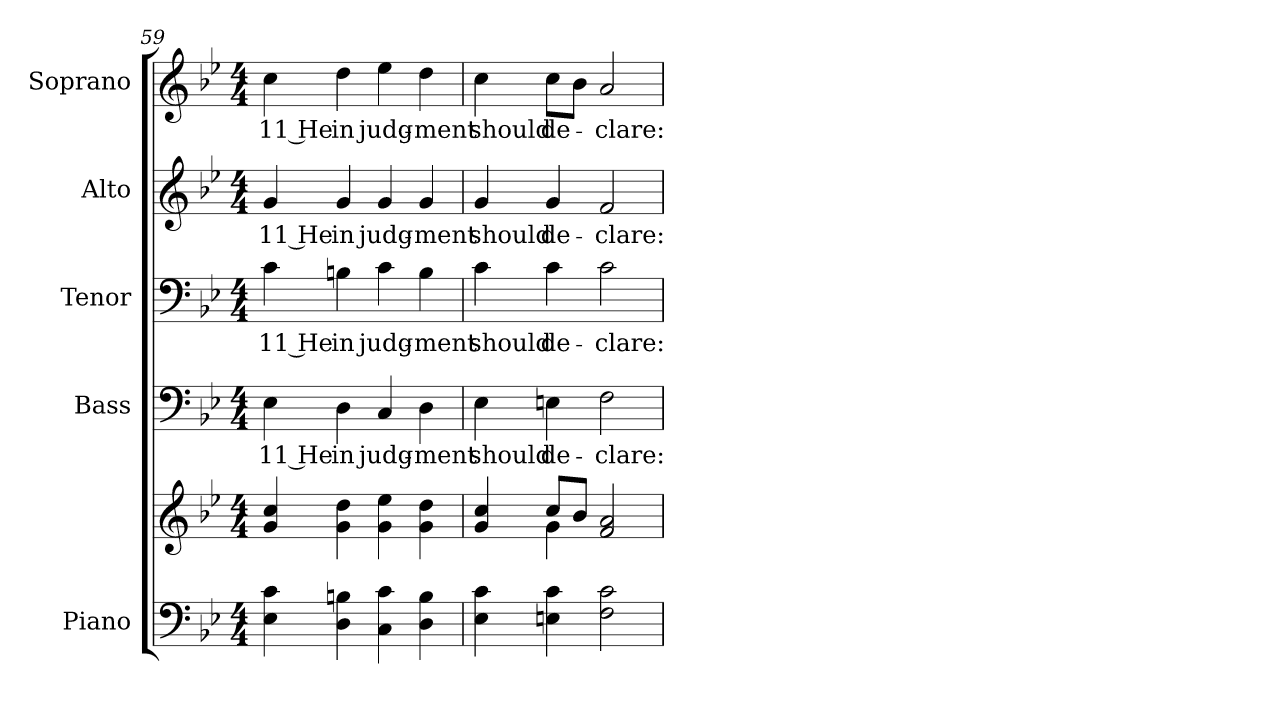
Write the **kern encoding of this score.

**kern	**kern	**kern	**text	**kern	**text	**kern	**text	**kern	**text
*part5	*part5	*part4	*part4	*part3	*part3	*part2	*part2	*part1	*part1
*staff6	*staff5	*staff4	*staff4	*staff3	*staff3	*staff2	*staff2	*staff1	*staff1
*I"Piano	*	*I"Bass	*	*I"Tenor	*	*I"Alto	*	*I"Soprano	*
*I'Pno.	*	*I'B.	*	*I'T.	*	*I'A.	*	*I'S.	*
*clefF4	*clefG2	*clefF4	*	*clefF4	*	*clefG2	*	*clefG2	*
*k[b-e-]	*k[b-e-]	*k[b-e-]	*	*k[b-e-]	*	*k[b-e-]	*	*k[b-e-]	*
*B-:	*B-:	*B-:	*	*B-:	*	*B-:	*	*B-:	*
*M4/4	*M4/4	*M4/4	*	*M4/4	*	*M4/4	*	*M4/4	*
=59	=59	=59	=59	=59	=59	=59	=59	=59	=59
!	!	!	!LO:LY:b:color=#000000	!	!	!	!	!	!
!	!	!	!	!	!LO:LY:b:color=#000000	!	!	!	!
!	!	!	!	!	!	!	!LO:LY:b:color=#000000	!	!
!	!	!	!	!	!	!	!	!	!LO:LY:b:color=#000000
4E-i\ 4ci	4gi/ 4cci	4E-i\	11 He	4ci\	11 He	4gi/	11 He	4cci\	11 He
!	!	!	!LO:LY:b:color=#000000	!	!	!	!	!	!
!	!	!	!	!	!LO:LY:b:color=#000000	!	!	!	!
!	!	!	!	!	!	!	!LO:LY:b:color=#000000	!	!
!	!	!	!	!	!	!	!	!	!LO:LY:b:color=#000000
4Di\ 4Bni	4gi\ 4ddi	4Di\	in	4Bni\	in	4gi/	in	4ddi\	in
!	!	!	!LO:LY:b:color=#000000	!	!	!	!	!	!
!	!	!	!	!	!LO:LY:b:color=#000000	!	!	!	!
!	!	!	!	!	!	!	!LO:LY:b:color=#000000	!	!
!	!	!	!	!	!	!	!	!	!LO:LY:b:color=#000000
4Ci\ 4ci	4gi\ 4ee-i	4Ci/	judg-	4ci\	judg-	4gi/	judg-	4ee-i\	judg-
!	!	!	!LO:LY:b:color=#000000	!	!	!	!	!	!
!	!	!	!	!	!LO:LY:b:color=#000000	!	!	!	!
!	!	!	!	!	!	!	!LO:LY:b:color=#000000	!	!
!	!	!	!	!	!	!	!	!	!LO:LY:b:color=#000000
4Di\ 4Bi	4gi\ 4ddi	4Di\	-ment	4Bi\	-ment	4gi/	-ment	4ddi\	-ment
=60	=60	=60	=60	=60	=60	=60	=60	=60	=60
*	*^	*	*	*	*	*	*	*	*
!	!	!	!	!LO:LY:b:color=#000000	!	!	!	!	!	!
!	!	!	!	!	!	!LO:LY:b:color=#000000	!	!	!	!
!	!	!	!	!	!	!	!	!LO:LY:b:color=#000000	!	!
!	!	!	!	!	!	!	!	!	!	!LO:LY:b:color=#000000
4E-i\ 4ci	4gi/ 4cci	4ryy	4E-i\	should	4ci\	should	4gi/	should	4cci\	should
!	!	!	!	!LO:LY:b:color=#000000	!	!	!	!	!	!
!	!	!	!	!	!	!LO:LY:b:color=#000000	!	!	!	!
!	!	!	!	!	!	!	!	!LO:LY:b:color=#000000	!	!
!	!	!	!	!	!	!	!	!	!	!LO:LY:b:color=#000000
4Eni\ 4ci	8cci/L	4gi\	4Eni\	de-	4ci\	de-	4gi/	de-	8cci\L	de-
.	8b-i/J	.	.	.	.	.	.	.	8b-i\J	.
!	!	!	!	!LO:LY:b:color=#000000	!	!	!	!	!	!
!	!	!	!	!	!	!LO:LY:b:color=#000000	!	!	!	!
!	!	!	!	!	!	!	!	!LO:LY:b:color=#000000	!	!
!	!	!	!	!	!	!	!	!	!	!LO:LY:b:color=#000000
2Fi\ 2ci	2fi/ 2ai	2ryy	2Fi\	-clare:	2ci\	-clare:	2fi/	-clare:	2ai/	-clare:
*	*v	*v	*	*	*	*	*	*	*	*
=	=	=	=	=	=	=	=	=	=
*-	*-	*-	*-	*-	*-	*-	*-	*-	*-
